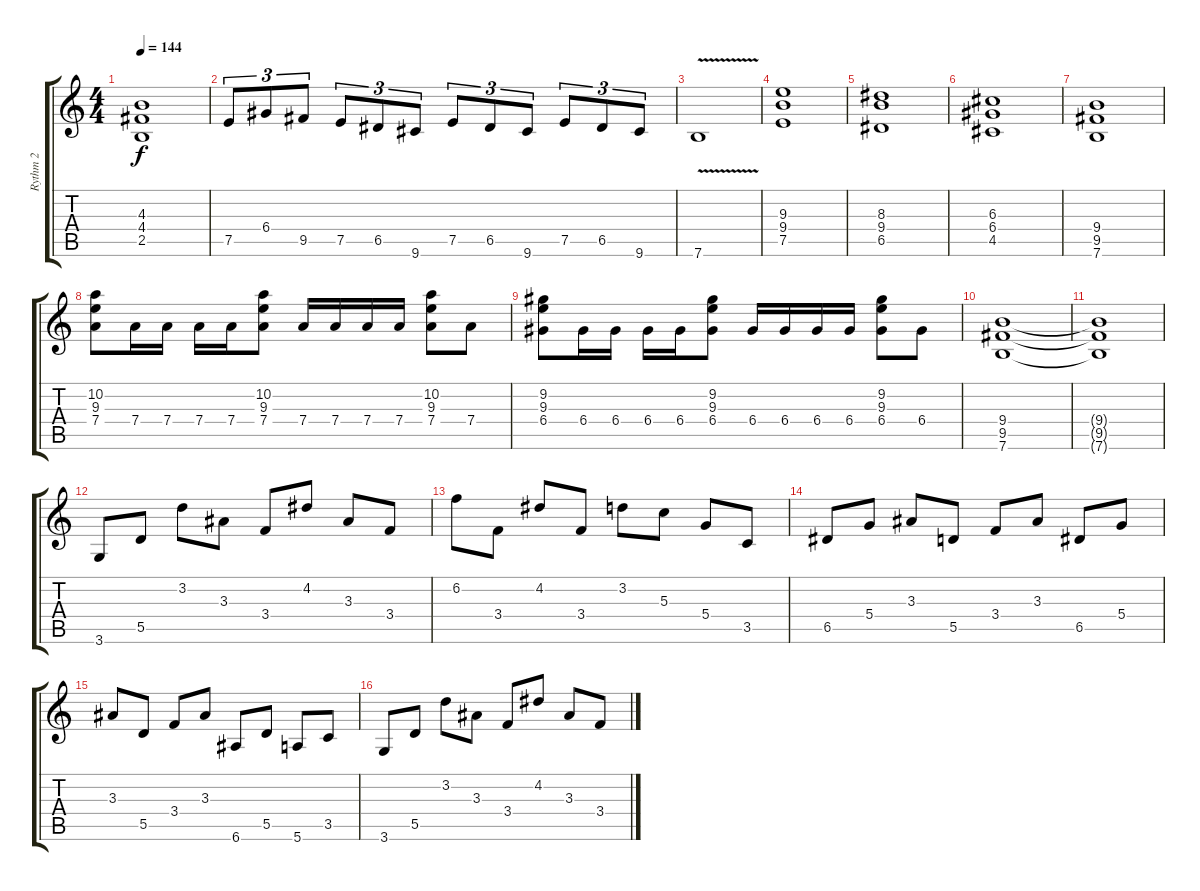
\track ("Rythm 2" "Rythm 2") {instrument distortionguitar}
\staff {score tabs}
\tuning (E4 B3 G3 D3 A2 E2) {hide}
\ts (4 4)
\tempo 144
\clef g2
\ks c
(4.3 4.4 2.5).1{dy f} |
7.5.8{tu (3 2)} 6.4.8{tu (3 2)} 9.5.8{tu (3 2)} 7.5.8{tu (3 2)} 6.5.8{tu (3 2)} 9.6.8{tu (3 2)} 7.5.8{tu (3 2)} 6.5.8{tu (3 2)} 9.6.8{tu (3 2)} 7.5.8{tu (3 2)} 6.5.8{tu (3 2)} 9.6.8{tu (3 2)} |
7.6{v}.1 |
(9.3 9.4 7.5).1 |
(8.3 9.4 6.5).1 |
(6.3 6.4 4.5).1 |
(9.4 9.5 7.6).1 |
(10.2 9.3 7.4).8 7.4.16 7.4.16 7.4.16 7.4.16 (10.2 9.3 7.4).8 7.4.16 7.4.16 7.4.16 7.4.16 (10.2 9.3 7.4).8 7.4.8 |
(9.2 9.3 6.4).8 6.4.16 6.4.16 6.4.16 6.4.16 (9.2 9.3 6.4).8 6.4.16 6.4.16 6.4.16 6.4.16 (9.2 9.3 6.4).8 6.4.8 |
(9.4 9.5 7.6).1 |
(9.4{t} 9.5{t} 7.6{t}).1 |
3.6.8 5.5.8 3.2.8 3.3.8 3.4.8 4.2.8 3.3.8 3.4.8 |
6.2.8 3.4.8 4.2.8 3.4.8 3.2.8 5.3.8 5.4.8 3.5.8 |
6.5.8 5.4.8 3.3.8 5.5.8 3.4.8 3.3.8 6.5.8 5.4.8 |
3.3.8 5.5.8 3.4.8 3.3.8 6.6.8 5.5.8 5.6.8 3.5.8 |
3.6.8 5.5.8 3.2.8 3.3.8 3.4.8 4.2.8 3.3.8 3.4.8
